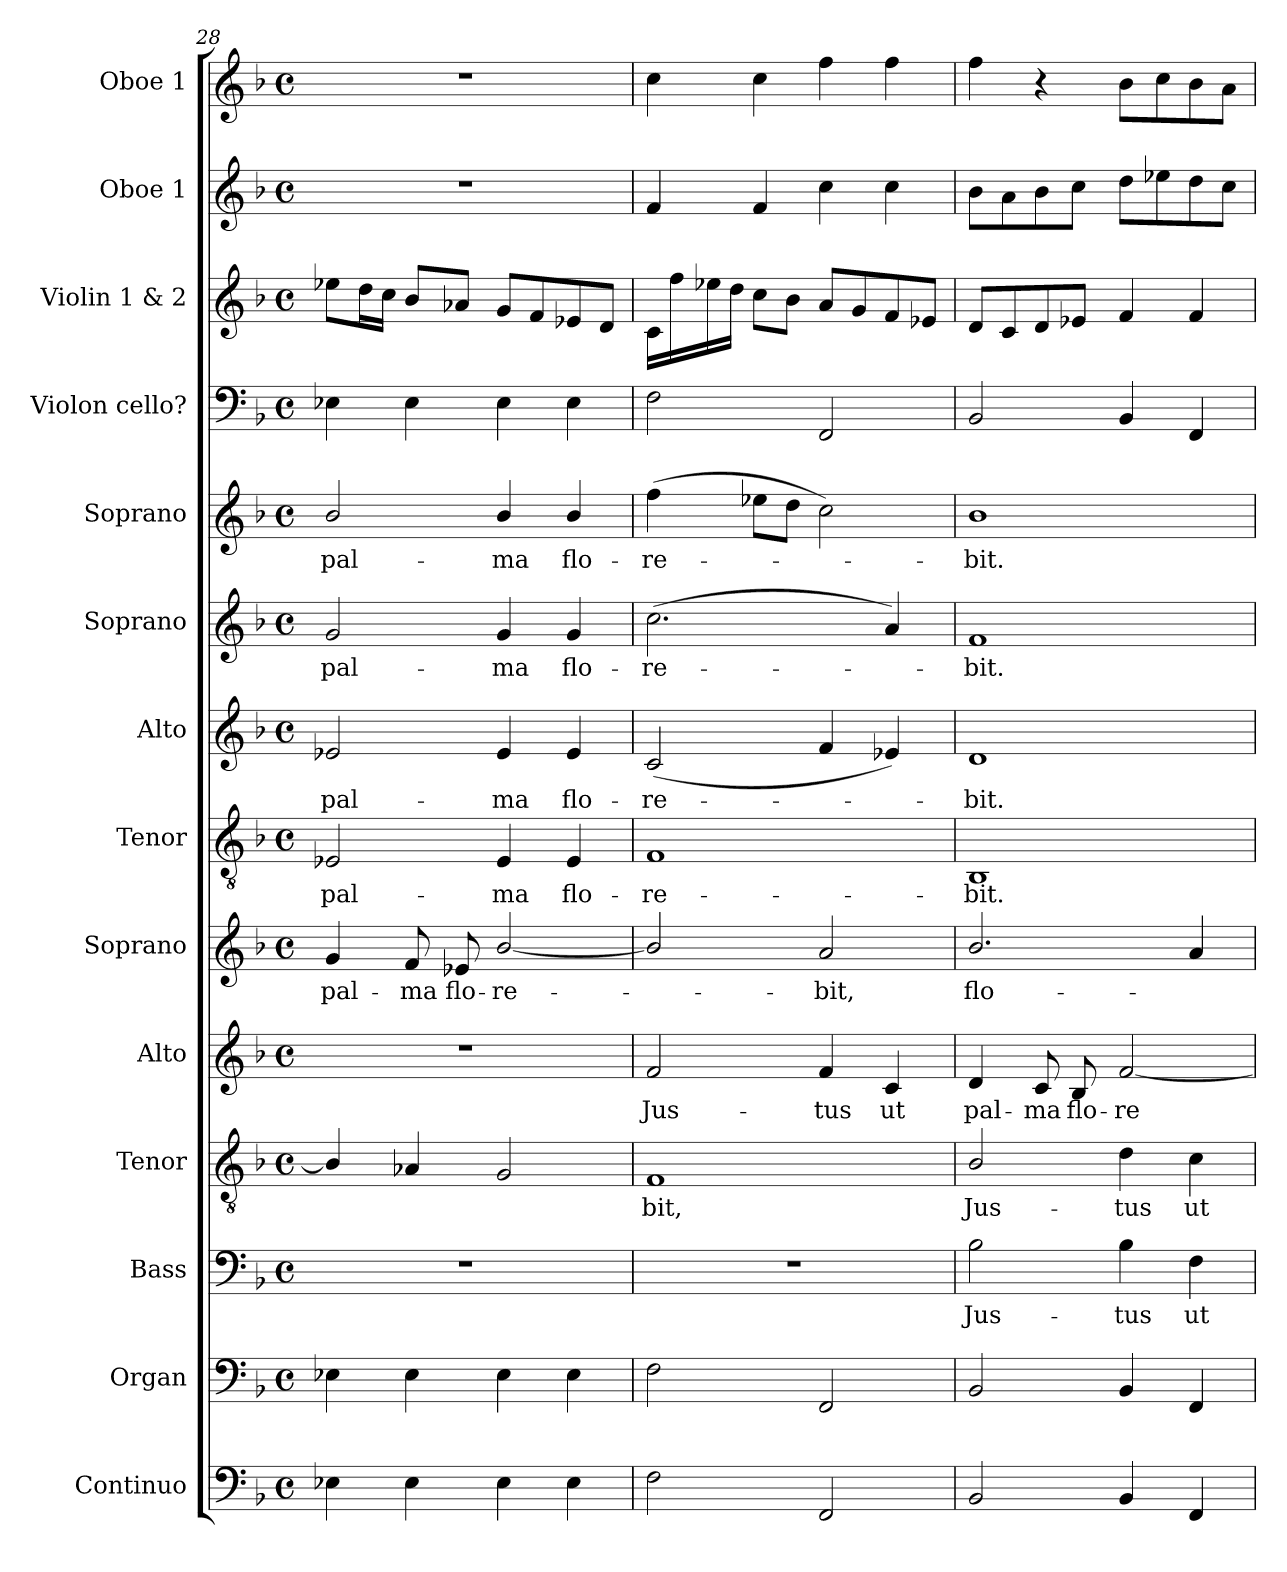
**kern	**kern	**kern	**text	**kern	**text	**kern	**text	**kern	**text	**kern	**text	**kern	**text	**kern	**text	**kern	**text	**kern	**kern	**kern	**kern
*part14	*part13	*part12	*part12	*part11	*part11	*part10	*part10	*part9	*part9	*part8	*part8	*part7	*part7	*part6	*part6	*part5	*part5	*part4	*part3	*part2	*part1
*staff14	*staff13	*staff12	*staff12	*staff11	*staff11	*staff10	*staff10	*staff9	*staff9	*staff8	*staff8	*staff7	*staff7	*staff6	*staff6	*staff5	*staff5	*staff4	*staff3	*staff2	*staff1
*I"Continuo	*I"Organ	*I"Bass	*	*I"Tenor	*	*I"Alto	*	*I"Soprano	*	*I"Tenor	*	*I"Alto	*	*I"Soprano	*	*I"Soprano	*	*I"Violon cello?	*I"Violin 1 & 2	*I"Oboe 1	*I"Oboe 1
*I'Cont.	*I'Org.	*I'B.	*	*I'T.	*	*I'A.	*	*I'S.	*	*I'T.	*	*I'A.	*	*I'S.	*	*I'S.	*	*I'Vc.	*I'Vln. 1 & 2	*I'Ob. 2	*I'Ob. 1
*clefF4	*clefF4	*clefF4	*	*clefGv2	*	*clefG2	*	*clefG2	*	*clefGv2	*	*clefG2	*	*clefG2	*	*clefG2	*	*clefF4	*clefG2	*clefG2	*clefG2
*	*	*	*	*ITrd7c12	*	*	*	*	*	*ITrd7c12	*	*	*	*	*	*	*	*	*	*	*
*k[b-]	*k[b-]	*k[b-]	*	*k[b-]	*	*k[b-]	*	*k[b-]	*	*k[b-]	*	*k[b-]	*	*k[b-]	*	*k[b-]	*	*k[b-]	*k[b-]	*k[b-]	*k[b-]
*F:	*F:	*F:	*	*F:	*	*F:	*	*F:	*	*F:	*	*F:	*	*F:	*	*F:	*	*F:	*F:	*F:	*F:
*M4/4	*M4/4	*M4/4	*	*M4/4	*	*M4/4	*	*M4/4	*	*M4/4	*	*M4/4	*	*M4/4	*	*M4/4	*	*M4/4	*M4/4	*M4/4	*M4/4
*met(c)	*met(c)	*met(c)	*	*met(c)	*	*met(c)	*	*met(c)	*	*met(c)	*	*met(c)	*	*met(c)	*	*met(c)	*	*met(c)	*met(c)	*met(c)	*met(c)
=28	=28	=28	=28	=28	=28	=28	=28	=28	=28	=28	=28	=28	=28	=28	=28	=28	=28	=28	=28	=28	=28
!	!	!	!	!	!	!	!	!	!LO:LY:b:color=#000000	!	!	!	!	!	!	!	!	!	!	!	!
!	!	!	!	!	!	!	!	!	!	!	!LO:LY:b:color=#000000	!	!	!	!	!	!	!	!	!	!
!	!	!	!	!	!	!	!	!	!	!	!	!	!LO:LY:b:color=#000000	!	!	!	!	!	!	!	!
!	!	!	!	!	!	!	!	!	!	!	!	!	!	!	!LO:LY:b:color=#000000	!	!	!	!	!	!
!	!	!	!	!	!	!	!	!	!	!	!	!	!	!	!	!	!LO:LY:b:color=#000000	!	!	!	!
4E-Xi\	4E-Xi\	1r	.	4BB-i/]	.	1r	.	4gi/	pal-	2EE-Xi/	pal-	2e-Xi/	pal-	2gi/	pal-	2b-i/	pal-	4E-Xi\	8ee-Xi\L	1r	1r
.	.	.	.	.	.	.	.	.	.	.	.	.	.	.	.	.	.	.	16ddi\L	.	.
.	.	.	.	.	.	.	.	.	.	.	.	.	.	.	.	.	.	.	16cci\JJ	.	.
!	!	!	!	!	!	!	!	!	!LO:LY:b:color=#000000	!	!	!	!	!	!	!	!	!	!	!	!
4E-i\	4E-i\	.	.	4AA-Xi/	.	.	.	8fi/	-ma	.	.	.	.	.	.	.	.	4E-i\	8b-i/L	.	.
!	!	!	!	!	!	!	!	!	!LO:LY:b:color=#000000	!	!	!	!	!	!	!	!	!	!	!	!
.	.	.	.	.	.	.	.	8e-Xi/	flo-	.	.	.	.	.	.	.	.	.	8a-Xi/J	.	.
!	!	!	!	!	!	!	!	!	!LO:LY:b:color=#000000	!	!	!	!	!	!	!	!	!	!	!	!
!	!	!	!	!	!	!	!	!	!	!	!LO:LY:b:color=#000000	!	!	!	!	!	!	!	!	!	!
!	!	!	!	!	!	!	!	!	!	!	!	!	!LO:LY:b:color=#000000	!	!	!	!	!	!	!	!
!	!	!	!	!	!	!	!	!	!	!	!	!	!	!	!LO:LY:b:color=#000000	!	!	!	!	!	!
!	!	!	!	!	!	!	!	!	!	!	!	!	!	!	!	!	!LO:LY:b:color=#000000	!	!	!	!
4E-i\	4E-i\	.	.	2GGi/	.	.	.	[2b-i/	-re-	4EE-i/	-ma	4e-i/	-ma	4gi/	-ma	4b-i/	-ma	4E-i\	8gi/L	.	.
.	.	.	.	.	.	.	.	.	.	.	.	.	.	.	.	.	.	.	8fi/	.	.
!	!	!	!	!	!	!	!	!	!	!	!LO:LY:b:color=#000000	!	!	!	!	!	!	!	!	!	!
!	!	!	!	!	!	!	!	!	!	!	!	!	!LO:LY:b:color=#000000	!	!	!	!	!	!	!	!
!	!	!	!	!	!	!	!	!	!	!	!	!	!	!	!LO:LY:b:color=#000000	!	!	!	!	!	!
!	!	!	!	!	!	!	!	!	!	!	!	!	!	!	!	!	!LO:LY:b:color=#000000	!	!	!	!
4E-i\	4E-i\	.	.	.	.	.	.	.	.	4EE-i/	flo-	4e-i/	flo-	4gi/	flo-	4b-i/	flo-	4E-i\	8e-Xi/	.	.
.	.	.	.	.	.	.	.	.	.	.	.	.	.	.	.	.	.	.	8di/J	.	.
=29	=29	=29	=29	=29	=29	=29	=29	=29	=29	=29	=29	=29	=29	=29	=29	=29	=29	=29	=29	=29	=29
!	!	!	!	!	!LO:LY:b:color=#000000	!	!	!	!	!	!	!	!	!	!	!	!	!	!	!	!
!	!	!	!	!	!	!	!LO:LY:b:color=#000000	!	!	!	!	!	!	!	!	!	!	!	!	!	!
!	!	!	!	!	!	!	!	!	!	!	!LO:LY:b:color=#000000	!	!	!	!	!	!	!	!	!	!
!	!	!	!	!	!	!	!	!	!	!	!	!	!LO:LY:b:color=#000000	!	!	!	!	!	!	!	!
!	!	!	!	!	!	!	!	!	!	!	!	!	!	!	!LO:LY:b:color=#000000	!	!	!	!	!	!
!	!	!	!	!	!	!	!	!	!	!	!	!	!	!	!	!	!LO:LY:b:color=#000000	!	!	!	!
2Fi\	2Fi\	1r	.	1FFi	-bit,	2fi/	Jus-	2b-i/]	.	1FFi	-re-	(2ci/	-re-	(2.cci\	-re-	(4ffi\	-re-	2Fi\	16ci\LL	4fi/	4cci\
.	.	.	.	.	.	.	.	.	.	.	.	.	.	.	.	.	.	.	16ffi\	.	.
.	.	.	.	.	.	.	.	.	.	.	.	.	.	.	.	.	.	.	16ee-Xi\	.	.
.	.	.	.	.	.	.	.	.	.	.	.	.	.	.	.	.	.	.	16ddi\JJ	.	.
.	.	.	.	.	.	.	.	.	.	.	.	.	.	.	.	8ee-Xi\L	.	.	8cci\L	4fi/	4cci\
.	.	.	.	.	.	.	.	.	.	.	.	.	.	.	.	8ddi\J	.	.	8b-i\J	.	.
!	!	!	!	!	!	!	!LO:LY:b:color=#000000	!	!	!	!	!	!	!	!	!	!	!	!	!	!
!	!	!	!	!	!	!	!	!	!LO:LY:b:color=#000000	!	!	!	!	!	!	!	!	!	!	!	!
2FFi/	2FFi/	.	.	.	.	4fi/	-tus	2ai/	-bit,	.	.	4fi/	.	.	.	2cci\)	.	2FFi/	8ai/L	4cci\	4ffi\
.	.	.	.	.	.	.	.	.	.	.	.	.	.	.	.	.	.	.	8gi/	.	.
!	!	!	!	!	!	!	!LO:LY:b:color=#000000	!	!	!	!	!	!	!	!	!	!	!	!	!	!
.	.	.	.	.	.	4ci/	ut	.	.	.	.	4e-Xi/)	.	4ai/)	.	.	.	.	8fi/	4cci\	4ffi\
.	.	.	.	.	.	.	.	.	.	.	.	.	.	.	.	.	.	.	8e-Xi/J	.	.
=30	=30	=30	=30	=30	=30	=30	=30	=30	=30	=30	=30	=30	=30	=30	=30	=30	=30	=30	=30	=30	=30
!	!	!	!LO:LY:b:color=#000000	!	!	!	!	!	!	!	!	!	!	!	!	!	!	!	!	!	!
!	!	!	!	!	!LO:LY:b:color=#000000	!	!	!	!	!	!	!	!	!	!	!	!	!	!	!	!
!	!	!	!	!	!	!	!LO:LY:b:color=#000000	!	!	!	!	!	!	!	!	!	!	!	!	!	!
!	!	!	!	!	!	!	!	!	!LO:LY:b:color=#000000	!	!	!	!	!	!	!	!	!	!	!	!
!	!	!	!	!	!	!	!	!	!	!	!LO:LY:b:color=#000000	!	!	!	!	!	!	!	!	!	!
!	!	!	!	!	!	!	!	!	!	!	!	!	!LO:LY:b:color=#000000	!	!	!	!	!	!	!	!
!	!	!	!	!	!	!	!	!	!	!	!	!	!	!	!LO:LY:b:color=#000000	!	!	!	!	!	!
!	!	!	!	!	!	!	!	!	!	!	!	!	!	!	!	!	!LO:LY:b:color=#000000	!	!	!	!
2BB-i/	2BB-i/	2B-i\	Jus-	2BB-i/	Jus-	4di/	pal-	2.b-i/	flo-	1BBB-i	-bit.	1di	-bit.	1fi	-bit.	1b-i	-bit.	2BB-i/	8di/L	8b-i\L	4ffi\
.	.	.	.	.	.	.	.	.	.	.	.	.	.	.	.	.	.	.	8ci/	8ai\	.
!	!	!	!	!	!	!	!LO:LY:b:color=#000000	!	!	!	!	!	!	!	!	!	!	!	!	!	!
.	.	.	.	.	.	8ci/	-ma	.	.	.	.	.	.	.	.	.	.	.	8di/	8b-i\	4r
!	!	!	!	!	!	!	!LO:LY:b:color=#000000	!	!	!	!	!	!	!	!	!	!	!	!	!	!
.	.	.	.	.	.	8B-i/	flo-	.	.	.	.	.	.	.	.	.	.	.	8e-i/J	8cci\J	.
!	!	!	!LO:LY:b:color=#000000	!	!	!	!	!	!	!	!	!	!	!	!	!	!	!	!	!	!
!	!	!	!	!	!LO:LY:b:color=#000000	!	!	!	!	!	!	!	!	!	!	!	!	!	!	!	!
!	!	!	!	!	!	!	!LO:LY:b:color=#000000	!	!	!	!	!	!	!	!	!	!	!	!	!	!
4BB-i/	4BB-i/	4B-i\	-tus	4Di\	-tus	[2fi/	-re-	.	.	.	.	.	.	.	.	.	.	4BB-i/	4fi/	8ddi\L	8b-i\L
.	.	.	.	.	.	.	.	.	.	.	.	.	.	.	.	.	.	.	.	8ee-Xi\	8cci\
!	!	!	!LO:LY:b:color=#000000	!	!	!	!	!	!	!	!	!	!	!	!	!	!	!	!	!	!
!	!	!	!	!	!LO:LY:b:color=#000000	!	!	!	!	!	!	!	!	!	!	!	!	!	!	!	!
4FFi/	4FFi/	4Fi\	ut	4Ci\	ut	.	.	4ai/	.	.	.	.	.	.	.	.	.	4FFi/	4fi/	8ddi\	8b-i\
.	.	.	.	.	.	.	.	.	.	.	.	.	.	.	.	.	.	.	.	8cci\J	8ai\J
=	=	=	=	=	=	=	=	=	=	=	=	=	=	=	=	=	=	=	=	=	=
*-	*-	*-	*-	*-	*-	*-	*-	*-	*-	*-	*-	*-	*-	*-	*-	*-	*-	*-	*-	*-	*-
